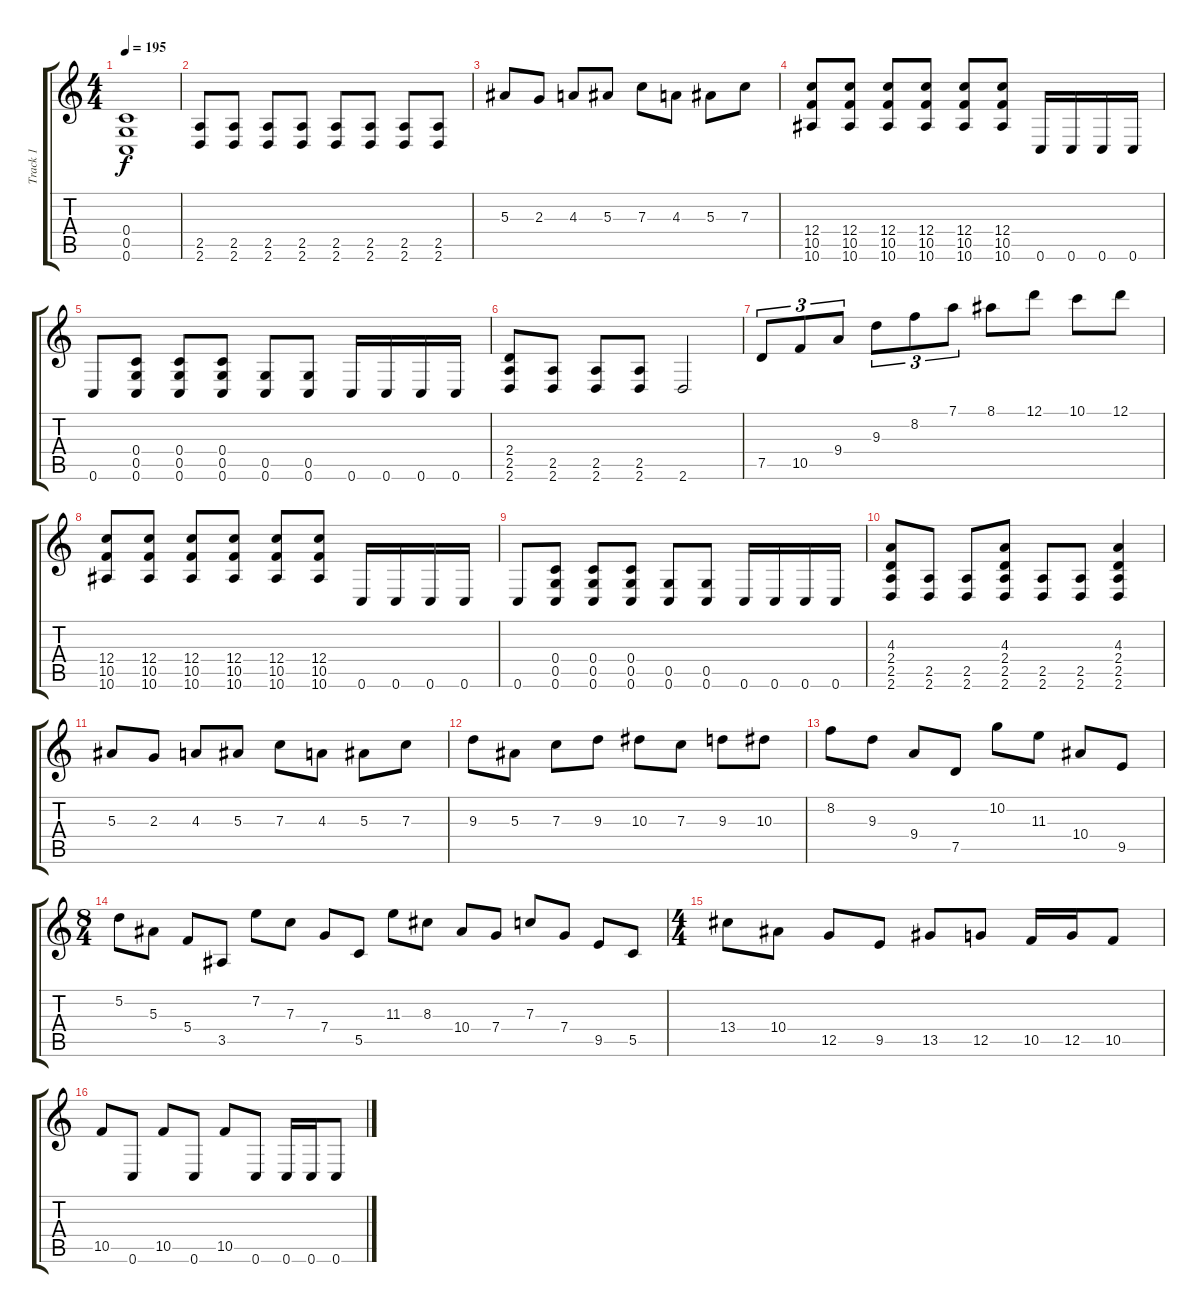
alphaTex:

\track ("Track 1" "Track 1") {instrument distortionguitar}
\staff {score tabs}
\tuning (D4 A3 F3 C3 G2 C2) {hide}
\ts (4 4)
\tempo 195
\clef g2
\ks c
(0.4 0.5 0.6).1{dy f} |
(2.5 2.6).8 (2.5 2.6).8 (2.5 2.6).8 (2.5 2.6).8 (2.5 2.6).8 (2.5 2.6).8 (2.5 2.6).8 (2.5 2.6).8 |
5.3.8 2.3.8 4.3.8 5.3.8 7.3.8 4.3.8 5.3.8 7.3.8 |
(12.4 10.5 10.6).8 (12.4 10.5 10.6).8 (12.4 10.5 10.6).8 (12.4 10.5 10.6).8 (12.4 10.5 10.6).8 (12.4 10.5 10.6).8 0.6.16 0.6.16 0.6.16 0.6.16 |
0.6.8 (0.4 0.5 0.6).8 (0.4 0.5 0.6).8 (0.4 0.5 0.6).8 (0.5 0.6).8 (0.5 0.6).8 0.6.16 0.6.16 0.6.16 0.6.16 |
(2.4 2.5 2.6).8 (2.5 2.6).8 (2.5 2.6).8 (2.5 2.6).8 2.6.2 |
7.5.8{tu (3 2)} 10.5.8{tu (3 2)} 9.4.8{tu (3 2)} 9.3.8{tu (3 2)} 8.2.8{tu (3 2)} 7.1.8{tu (3 2)} 8.1.8 12.1.8 10.1.8 12.1.8 |
(12.4 10.5 10.6).8 (12.4 10.5 10.6).8 (12.4 10.5 10.6).8 (12.4 10.5 10.6).8 (12.4 10.5 10.6).8 (12.4 10.5 10.6).8 0.6.16 0.6.16 0.6.16 0.6.16 |
0.6.8 (0.4 0.5 0.6).8 (0.4 0.5 0.6).8 (0.4 0.5 0.6).8 (0.5 0.6).8 (0.5 0.6).8 0.6.16 0.6.16 0.6.16 0.6.16 |
(4.3 2.4 2.5 2.6).8 (2.5 2.6).8 (2.5 2.6).8 (4.3 2.4 2.5 2.6).8 (2.5 2.6).8 (2.5 2.6).8 (4.3 2.4 2.5 2.6).4 |
5.3.8 2.3.8 4.3.8 5.3.8 7.3.8 4.3.8 5.3.8 7.3.8 |
9.3.8 5.3.8 7.3.8 9.3.8 10.3.8 7.3.8 9.3.8 10.3.8 |
8.2.8 9.3.8 9.4.8 7.5.8 10.2.8 11.3.8 10.4.8 9.5.8 |
\ts (8 4)
5.2.8 5.3.8 5.4.8 3.5.8 7.2.8 7.3.8 7.4.8 5.5.8 11.3.8 8.3.8 10.4.8 7.4.8 7.3.8 7.4.8 9.5.8 5.5.8 |
\ts (4 4)
13.4.8 10.4.8 12.5.8 9.5.8 13.5.8 12.5.8 10.5.16 12.5.16 10.5.8 |
10.5.8 0.6.8 10.5.8 0.6.8 10.5.8 0.6.8 0.6.16 0.6.16 0.6.8
